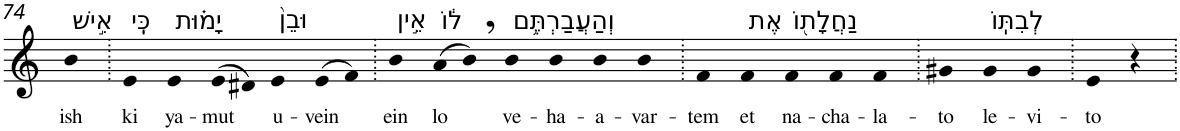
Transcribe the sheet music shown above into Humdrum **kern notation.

**kern	**text
*part1	*part1
*staff1	*staff1
*I"Piano	*
*I'Pno	*
!!LO:PB:g=z
*clefG2	*
*k[]	*
=74	=74
!LO:TX:a:t=אִ֣ישׁ	!
!	!LO:LY:b
4b	ish
=75.	=75.
!LO:TX:a:t=כִּֽי	!
!	!LO:LY:b
4e	ki
!LO:TX:a:t=יָמ֗וּת	!
!	!LO:LY:b
4e	ya-
!	!LO:LY:b
(>8e	-mut
8d#X)	.
!LO:TX:a:t=וּבֵן֙	!
!	!LO:LY:b
4e	u-
!	!LO:LY:b
(>8e	-vein
8f)	.
=76.	=76.
!LO:TX:a:t=אֵ֣ין	!
!	!LO:LY:b
4b	ein
!LO:TX:a:t=ל֔וֹ	!
!	!LO:LY:b
(>8a	lo
8b,)	.
!LO:TX:a:t=וְהַעֲבַרְתֶּ֥ם	!
!	!LO:LY:b
4b	ve-
!	!LO:LY:b
4b	-ha-
!	!LO:LY:b
4b	-a-
!	!LO:LY:b
4b	-var-
=77.	=77.
!	!LO:LY:b
4f	-tem
!LO:TX:a:t=אֶת	!
!	!LO:LY:b
4f	et
!LO:TX:a:t=נַחֲלָת֖וֹ	!
!	!LO:LY:b
4f	na-
!	!LO:LY:b
4f	-cha-
!	!LO:LY:b
4f	-la-
=78.	=78.
!	!LO:LY:b
4g#X	-to
!LO:TX:a:t=לְבִתּֽוֹ	!
!	!LO:LY:b
4g#	le-
!	!LO:LY:b
4g#	-vi-
=79.	=79.
!	!LO:LY:b
4e	-to
4r	.
=.	=.
*-	*-
